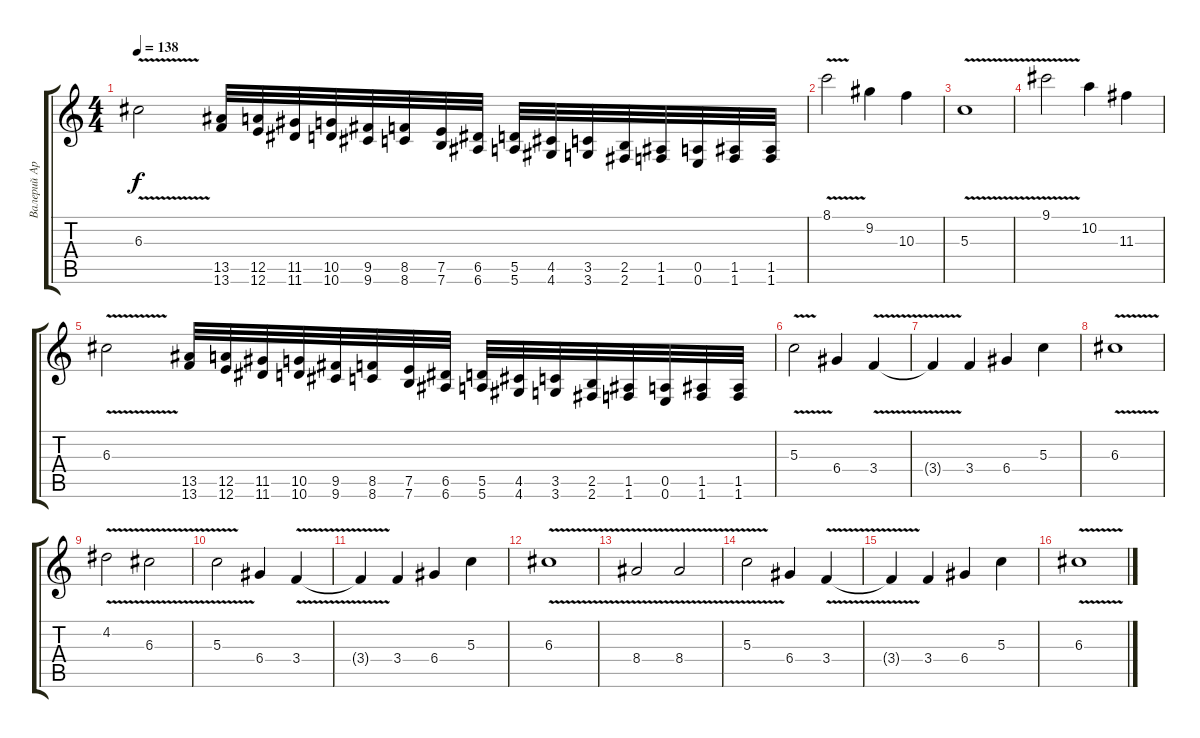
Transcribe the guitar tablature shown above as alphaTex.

\track ("Валерий Аркадин (гитары)" "Валерий Ар") {instrument distortionguitar}
\staff {score tabs}
\tuning (E4 B3 G3 D3 A2 E2) {hide}
\ts (4 4)
\tempo 138
\clef g2
\ks c
6.3{v}.2{dy f} (13.5 13.6).32 (12.5 12.6).32 (11.5 11.6).32 (10.5 10.6).32 (9.5 9.6).32 (8.5 8.6).32 (7.5 7.6).32 (6.5 6.6).32 (5.5 5.6).32 (4.5 4.6).32 (3.5 3.6).32 (2.5 2.6).32 (1.5 1.6).32 (0.5 0.6).32 (1.5 1.6).32 (1.5 1.6).32 |
8.1{v}.2 9.2.4 10.3.4 |
5.3{v}.1 |
9.1{v}.2 10.2.4 11.3.4 |
6.3{v}.2 (13.5 13.6).32 (12.5 12.6).32 (11.5 11.6).32 (10.5 10.6).32 (9.5 9.6).32 (8.5 8.6).32 (7.5 7.6).32 (6.5 6.6).32 (5.5 5.6).32 (4.5 4.6).32 (3.5 3.6).32 (2.5 2.6).32 (1.5 1.6).32 (0.5 0.6).32 (1.5 1.6).32 (1.5 1.6).32 |
5.3{v}.2{instrument overdrivenguitar} 6.4.4 3.4{v}.4 |
3.4{t}.4 3.4.4 6.4.4 5.3.4 |
6.3{v}.1 |
4.2{v}.2 6.3{v}.2 |
5.3{v}.2 6.4.4 3.4{v}.4 |
3.4{t}.4 3.4.4 6.4.4 5.3.4 |
6.3{v}.1 |
8.4{v}.2 8.4{v}.2 |
5.3{v}.2{instrument overdrivenguitar} 6.4.4 3.4{v}.4 |
3.4{t}.4 3.4.4 6.4.4 5.3.4 |
6.3{v}.1
